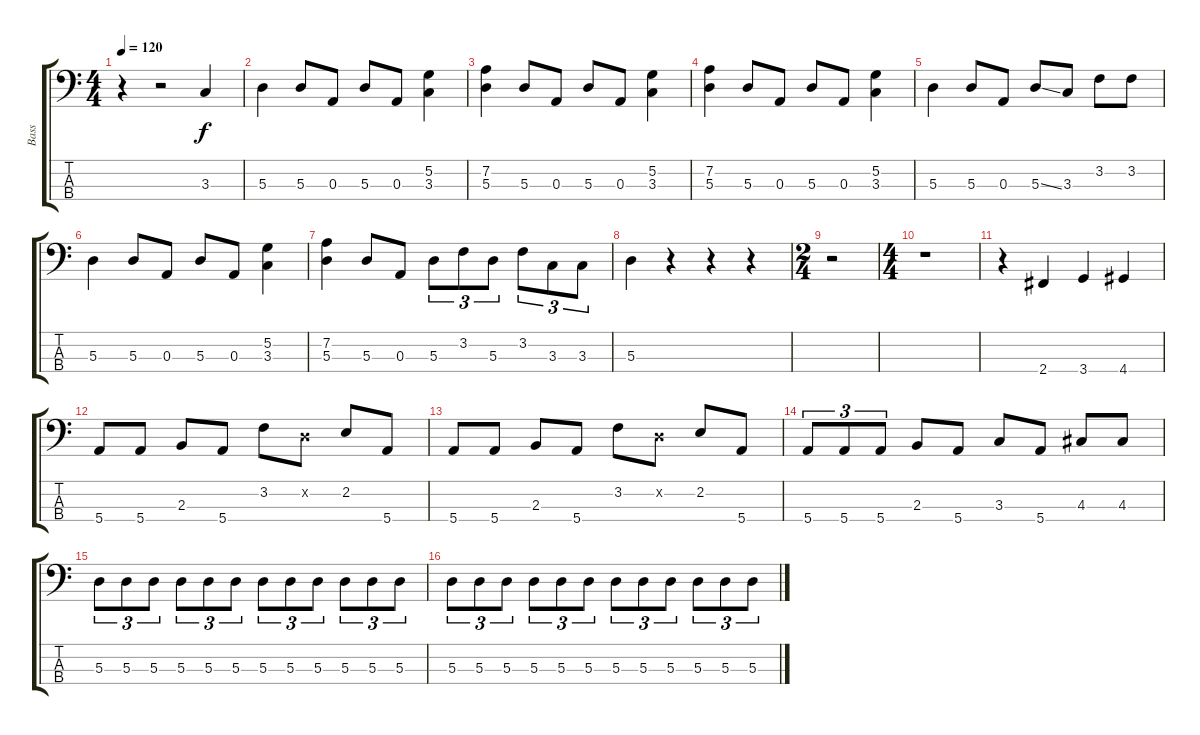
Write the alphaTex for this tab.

\track ("Bass" "Bass") {instrument electricbassfinger}
\staff {score tabs}
\tuning (G2 D2 A1 E1) {hide}
\ts (4 4)
\tempo 120
\clef f4
\ks c
r.4{dy f} r.2 3.3.4 |
5.3.4 5.3.8 0.3.8 5.3.8 0.3.8 (5.2 3.3).4 |
(7.2 5.3).4 5.3.8 0.3.8 5.3.8 0.3.8 (5.2 3.3).4 |
(7.2 5.3).4 5.3.8 0.3.8 5.3.8 0.3.8 (5.2 3.3).4 |
5.3.4 5.3.8 0.3.8 5.3{ss}.8 3.3.8 3.2.8 3.2.8 |
5.3.4 5.3.8 0.3.8 5.3.8 0.3.8 (5.2 3.3).4 |
(7.2 5.3).4 5.3.8 0.3.8 5.3.8{tu (3 2)} 3.2.8{tu (3 2)} 5.3.8{tu (3 2)} 3.2.8{tu (3 2)} 3.3.8{tu (3 2)} 3.3.8{tu (3 2)} |
5.3.4 r.4 r.4 r.4 |
\ts (2 4)
r.2 |
\ts (4 4)
r.1 |
r.4 2.4.4 3.4.4 4.4.4 |
5.4.8 5.4.8 2.3.8 5.4.8 3.2.8 0.2{x}.8 2.2.8 5.4.8 |
5.4.8 5.4.8 2.3.8 5.4.8 3.2.8 0.2{x}.8 2.2.8 5.4.8 |
5.4.8{tu (3 2)} 5.4.8{tu (3 2)} 5.4.8{tu (3 2)} 2.3.8 5.4.8 3.3.8 5.4.8 4.3.8 4.3.8 |
5.3.8{tu (3 2)} 5.3.8{tu (3 2)} 5.3.8{tu (3 2)} 5.3.8{tu (3 2)} 5.3.8{tu (3 2)} 5.3.8{tu (3 2)} 5.3.8{tu (3 2)} 5.3.8{tu (3 2)} 5.3.8{tu (3 2)} 5.3.8{tu (3 2)} 5.3.8{tu (3 2)} 5.3.8{tu (3 2)} |
5.3.8{tu (3 2)} 5.3.8{tu (3 2)} 5.3.8{tu (3 2)} 5.3.8{tu (3 2)} 5.3.8{tu (3 2)} 5.3.8{tu (3 2)} 5.3.8{tu (3 2)} 5.3.8{tu (3 2)} 5.3.8{tu (3 2)} 5.3.8{tu (3 2)} 5.3.8{tu (3 2)} 5.3.8{tu (3 2)}
